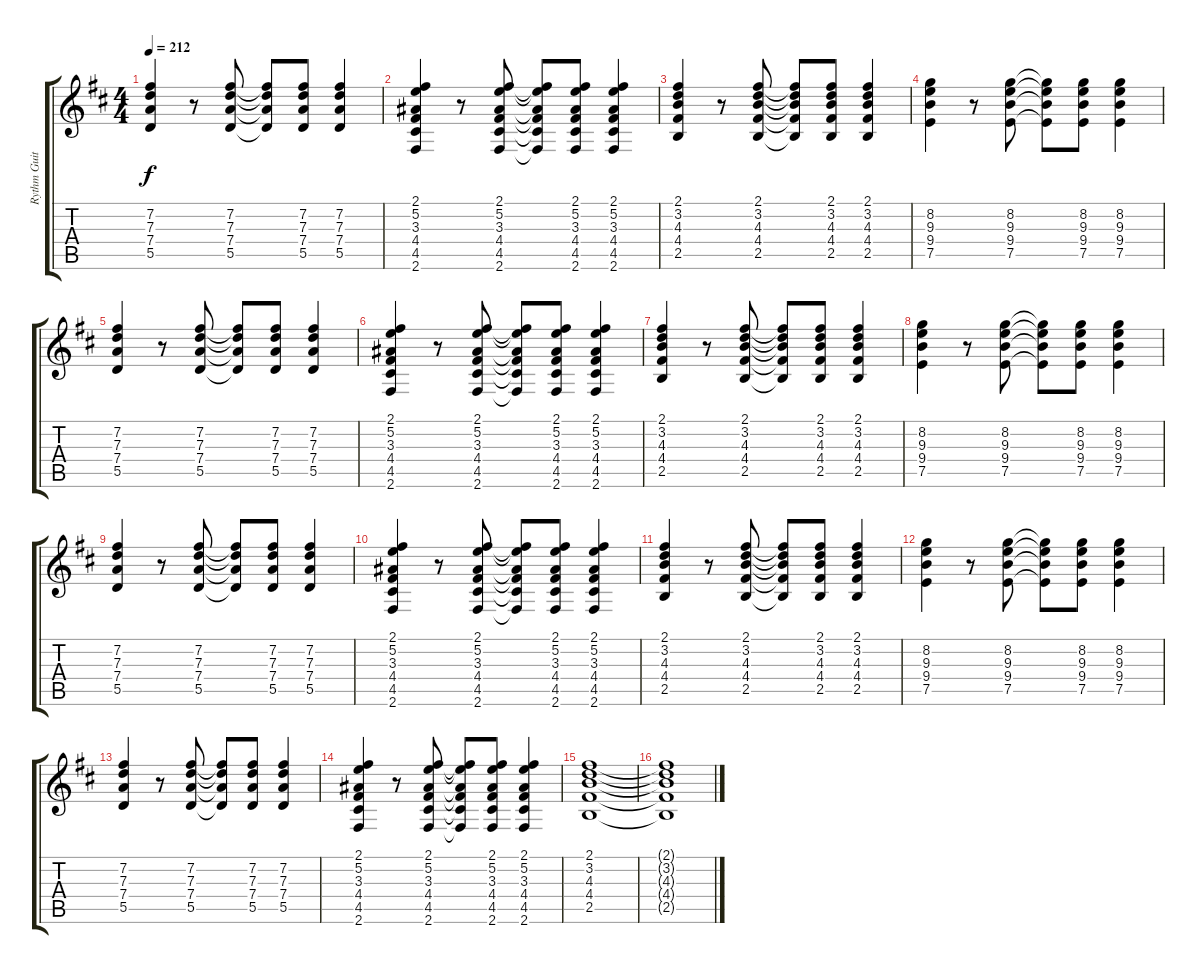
\track ("Rythm Guitar" "Rythm Guit") {instrument overdrivenguitar}
\staff {score tabs}
\tuning (E4 B3 G3 D3 A2 E2) {hide}
\ts (4 4)
\tempo 212
\clef g2
\ks d
(7.2 7.3 7.4 5.5).4{dy f} r.8 (7.2 7.3 7.4 5.5).8 (7.2{t} 7.3{t} 7.4{t} 5.5{t}).8 (7.2 7.3 7.4 5.5).8 (7.2 7.3 7.4 5.5).4 |
(2.1 5.2 3.3 4.4 4.5 2.6).4 r.8 (2.1 5.2 3.3 4.4 4.5 2.6).8 (2.1{t} 5.2{t} 3.3{t} 4.4{t} 4.5{t} 2.6{t}).8 (2.1 5.2 3.3 4.4 4.5 2.6).8 (2.1 5.2 3.3 4.4 4.5 2.6).4 |
(2.1 3.2 4.3 4.4 2.5).4 r.8 (2.1 3.2 4.3 4.4 2.5).8 (2.1{t} 3.2{t} 4.3{t} 4.4{t} 2.5{t}).8 (2.1 3.2 4.3 4.4 2.5).8 (2.1 3.2 4.3 4.4 2.5).4 |
(8.2 9.3 9.4 7.5).4 r.8 (8.2 9.3 9.4 7.5).8 (8.2{t} 9.3{t} 9.4{t} 7.5{t}).8 (8.2 9.3 9.4 7.5).8 (8.2 9.3 9.4 7.5).4 |
(7.2 7.3 7.4 5.5).4 r.8 (7.2 7.3 7.4 5.5).8 (7.2{t} 7.3{t} 7.4{t} 5.5{t}).8 (7.2 7.3 7.4 5.5).8 (7.2 7.3 7.4 5.5).4 |
(2.1 5.2 3.3 4.4 4.5 2.6).4 r.8 (2.1 5.2 3.3 4.4 4.5 2.6).8 (2.1{t} 5.2{t} 3.3{t} 4.4{t} 4.5{t} 2.6{t}).8 (2.1 5.2 3.3 4.4 4.5 2.6).8 (2.1 5.2 3.3 4.4 4.5 2.6).4 |
(2.1 3.2 4.3 4.4 2.5).4 r.8 (2.1 3.2 4.3 4.4 2.5).8 (2.1{t} 3.2{t} 4.3{t} 4.4{t} 2.5{t}).8 (2.1 3.2 4.3 4.4 2.5).8 (2.1 3.2 4.3 4.4 2.5).4 |
(8.2 9.3 9.4 7.5).4 r.8 (8.2 9.3 9.4 7.5).8 (8.2{t} 9.3{t} 9.4{t} 7.5{t}).8 (8.2 9.3 9.4 7.5).8 (8.2 9.3 9.4 7.5).4 |
(7.2 7.3 7.4 5.5).4 r.8 (7.2 7.3 7.4 5.5).8 (7.2{t} 7.3{t} 7.4{t} 5.5{t}).8 (7.2 7.3 7.4 5.5).8 (7.2 7.3 7.4 5.5).4 |
(2.1 5.2 3.3 4.4 4.5 2.6).4 r.8 (2.1 5.2 3.3 4.4 4.5 2.6).8 (2.1{t} 5.2{t} 3.3{t} 4.4{t} 4.5{t} 2.6{t}).8 (2.1 5.2 3.3 4.4 4.5 2.6).8 (2.1 5.2 3.3 4.4 4.5 2.6).4 |
(2.1 3.2 4.3 4.4 2.5).4 r.8 (2.1 3.2 4.3 4.4 2.5).8 (2.1{t} 3.2{t} 4.3{t} 4.4{t} 2.5{t}).8 (2.1 3.2 4.3 4.4 2.5).8 (2.1 3.2 4.3 4.4 2.5).4 |
(8.2 9.3 9.4 7.5).4 r.8 (8.2 9.3 9.4 7.5).8 (8.2{t} 9.3{t} 9.4{t} 7.5{t}).8 (8.2 9.3 9.4 7.5).8 (8.2 9.3 9.4 7.5).4 |
(7.2 7.3 7.4 5.5).4 r.8 (7.2 7.3 7.4 5.5).8 (7.2{t} 7.3{t} 7.4{t} 5.5{t}).8 (7.2 7.3 7.4 5.5).8 (7.2 7.3 7.4 5.5).4 |
(2.1 5.2 3.3 4.4 4.5 2.6).4 r.8 (2.1 5.2 3.3 4.4 4.5 2.6).8 (2.1{t} 5.2{t} 3.3{t} 4.4{t} 4.5{t} 2.6{t}).8 (2.1 5.2 3.3 4.4 4.5 2.6).8 (2.1 5.2 3.3 4.4 4.5 2.6).4 |
(2.1 3.2 4.3 4.4 2.5).1 |
(2.1{t} 3.2{t} 4.3{t} 4.4{t} 2.5{t}).1
